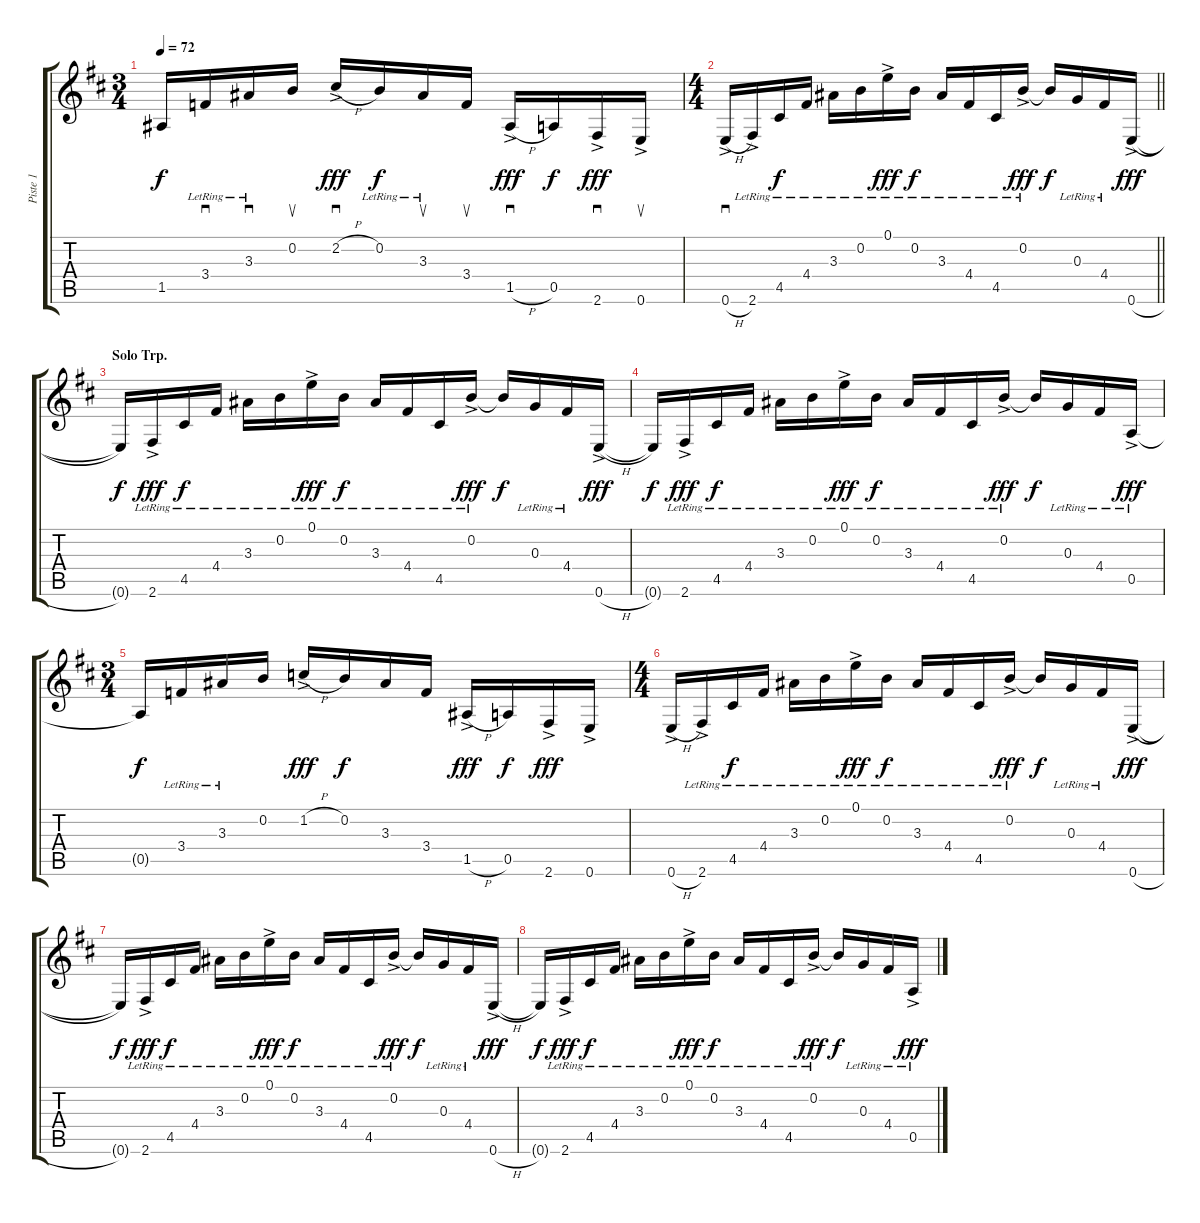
\track ("Piste 1" "Piste 1") {instrument electricguitarclean}
\staff {score tabs}
\tuning (E4 B3 G3 D3 A2 E2) {hide}
\ts (3 4)
\tempo 72
\clef g2
\ks bminor
1.5{t}.16{dy f} 3.4{lr}.16{sd} 3.3{lr}.16{sd} 0.2.16{su} 2.2{h ac}.16{sd dy fff} 0.2{lr}.16{dy f} 3.3{lr}.16{su} 3.4.16{su} 1.5{h ac}.16{sd dy fff} 0.5.16{dy f} 2.6{ac}.16{sd dy fff} 0.6{ac}.16{su} |
\ts (4 4)
\barLineRight lightlight
0.6{h ac}.16{sd} 2.6{ac lr}.16 4.5{lr}.16{dy f} 4.4{lr}.16 3.3{lr}.16 0.2{lr}.16 0.1{ac lr}.16{dy fff} 0.2{lr}.16{dy f} 3.3{lr}.16 4.4{lr}.16 4.5{lr}.16 0.2{ac lr}.16{dy fff} 0.2{t}.16{dy f} 0.3{lr}.16 4.4{lr}.16 0.6{h ac}.16{dy fff volume 7 balance 16 instrument electricguitarclean} |
\section ("" "Solo Trp.")
0.6{t}.16{dy f volume 7 balance 16 instrument electricguitarclean} 2.6{ac lr}.16{dy fff} 4.5{lr}.16{dy f} 4.4{lr}.16 3.3{lr}.16 0.2{lr}.16 0.1{ac lr}.16{dy fff} 0.2{lr}.16{dy f} 3.3{lr}.16 4.4{lr}.16 4.5{lr}.16 0.2{ac lr}.16{dy fff} 0.2{t}.16{dy f} 0.3{lr}.16 4.4{lr}.16 0.6{h ac}.16{dy fff} |
0.6{t}.16{dy f} 2.6{ac lr}.16{dy fff} 4.5{lr}.16{dy f} 4.4{lr}.16 3.3{lr}.16 0.2{lr}.16 0.1{ac lr}.16{dy fff} 0.2{lr}.16{dy f} 3.3{lr}.16 4.4{lr}.16 4.5{lr}.16 0.2{ac lr}.16{dy fff} 0.2{t}.16{dy f} 0.3{lr}.16 4.4{lr}.16 0.5{ac lr}.16{dy fff} |
\ts (3 4)
0.5{t}.16{dy f} 3.4{lr}.16 3.3{lr}.16 0.2.16 1.2{h ac}.16{dy fff} 0.2.16{dy f} 3.3.16 3.4.16 1.5{h ac}.16{dy fff} 0.5.16{dy f} 2.6{ac}.16{dy fff} 0.6{ac}.16 |
\ts (4 4)
0.6{h ac}.16 2.6{ac lr}.16 4.5{lr}.16{dy f} 4.4{lr}.16 3.3{lr}.16 0.2{lr}.16 0.1{ac lr}.16{dy fff} 0.2{lr}.16{dy f} 3.3{lr}.16 4.4{lr}.16 4.5{lr}.16 0.2{ac lr}.16{dy fff} 0.2{t}.16{dy f} 0.3{lr}.16 4.4{lr}.16 0.6{h ac}.16{dy fff} |
0.6{t}.16{dy f} 2.6{ac lr}.16{dy fff} 4.5{lr}.16{dy f} 4.4{lr}.16 3.3{lr}.16 0.2{lr}.16 0.1{ac lr}.16{dy fff} 0.2{lr}.16{dy f} 3.3{lr}.16 4.4{lr}.16 4.5{lr}.16 0.2{ac lr}.16{dy fff} 0.2{t}.16{dy f} 0.3{lr}.16 4.4{lr}.16 0.6{h ac}.16{dy fff} |
0.6{t}.16{dy f} 2.6{ac lr}.16{dy fff} 4.5{lr}.16{dy f} 4.4{lr}.16 3.3{lr}.16 0.2{lr}.16 0.1{ac lr}.16{dy fff} 0.2{lr}.16{dy f} 3.3{lr}.16 4.4{lr}.16 4.5{lr}.16 0.2{ac lr}.16{dy fff} 0.2{t}.16{dy f} 0.3{lr}.16 4.4{lr}.16 0.5{ac lr}.16{dy fff}
